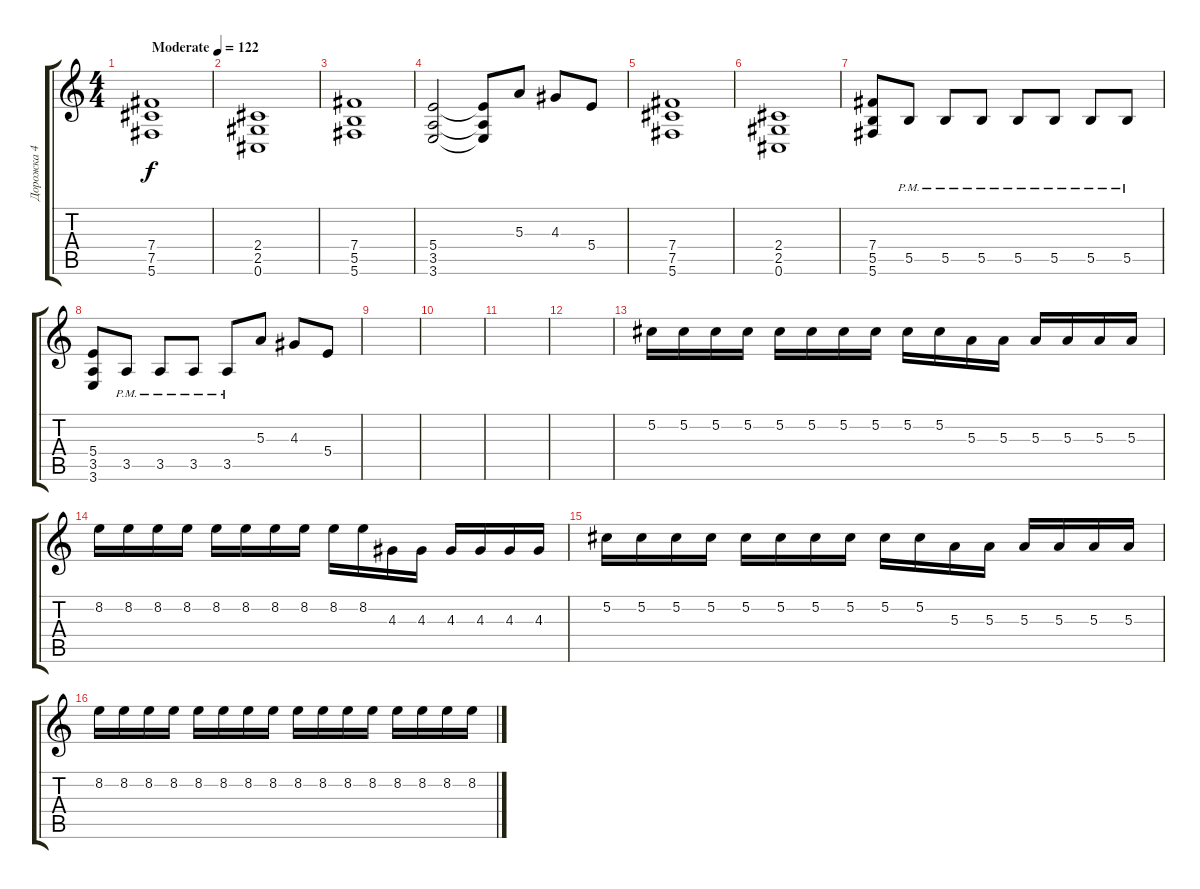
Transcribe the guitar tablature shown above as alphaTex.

\track ("Дорожка 4" "Дорожка 4") {instrument distortionguitar}
\staff {score tabs}
\tuning (Db4 Ab3 E3 B2 Gb2 Db2) {hide}
\ts (4 4)
\tempo (122 "Moderate")
\clef g2
\ks c
(7.4 7.5 5.6).1{dy f instrument distortionguitar} |
(2.4 2.5 0.6).1 |
(7.4 5.5 5.6).1 |
(5.4 3.5 3.6).2 (5.4{t} 3.5{t} 3.6{t}).8 5.3.8 4.3.8 5.4.8 |
(7.4 7.5 5.6).1 |
(2.4 2.5 0.6).1 |
(7.4 5.5 5.6).8 5.5{pm}.8 5.5{pm}.8 5.5{pm}.8 5.5{pm}.8 5.5{pm}.8 5.5{pm}.8 5.5{pm}.8 |
(5.4 3.5 3.6).8 3.5{pm}.8 3.5{pm}.8 3.5{pm}.8 3.5{pm}.8 5.3.8 4.3.8 5.4.8 |
|
|
|
|
5.2.16 5.2.16 5.2.16 5.2.16 5.2.16 5.2.16 5.2.16 5.2.16 5.2.16 5.2.16 5.3.16 5.3.16 5.3.16 5.3.16 5.3.16 5.3.16 |
8.2.16 8.2.16 8.2.16 8.2.16 8.2.16 8.2.16 8.2.16 8.2.16 8.2.16 8.2.16 4.3.16 4.3.16 4.3.16 4.3.16 4.3.16 4.3.16 |
5.2.16 5.2.16 5.2.16 5.2.16 5.2.16 5.2.16 5.2.16 5.2.16 5.2.16 5.2.16 5.3.16 5.3.16 5.3.16 5.3.16 5.3.16 5.3.16 |
8.2.16 8.2.16 8.2.16 8.2.16 8.2.16 8.2.16 8.2.16 8.2.16 8.2.16 8.2.16 8.2.16 8.2.16 8.2.16 8.2.16 8.2.16 8.2.16
